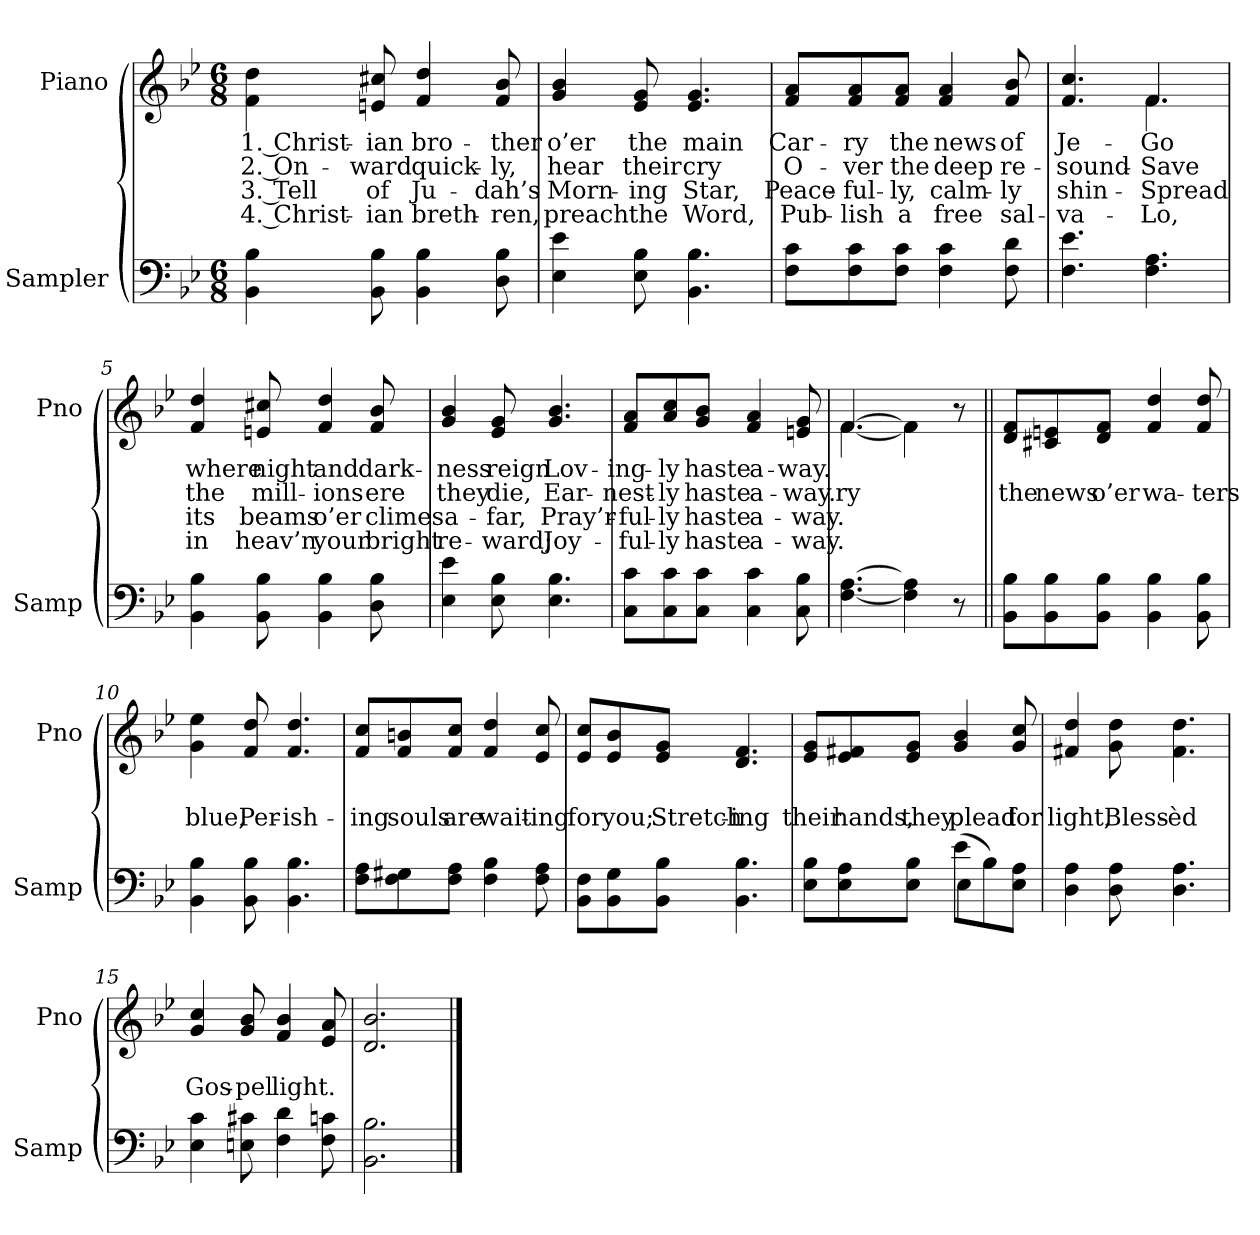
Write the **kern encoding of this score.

**kern	**kern	**text	**text	**text	**text
*part2	*part1	*part1	*part1	*part1	*part1
*staff2	*staff1	*staff1	*staff1	*staff1	*staff1
*I"Sampler	*I"Piano	*	*	*	*
*I'Samp	*I'Pno	*	*	*	*
*clefF4	*clefG2	*	*	*	*
*k[b-e-]	*k[b-e-]	*	*	*	*
*B-:	*B-:	*	*	*	*
*M6/8	*M6/8	*	*	*	*
=1	=1	=1	=1	=1	=1
4BB- 4B-	4f\ 4dd\	1. Christ-	2. On-	3. Tell	4. Christ-
8BB- 8B-	8en 8cc#X	-ian	-ward	of	-ian
4BB- 4B-	4f 4dd	bro-	quick-	Ju-	breth-
8D 8B-	8f 8b-	-ther	-ly,	-dah’s	-ren,
=2	=2	=2	=2	=2	=2
4E- 4e-	4g 4b-	o’er	hear	Morn-	preach
8E- 8B-	8e- 8g	the	their	-ing	the
4.BB- 4.B-	4.e- 4.g	main	cry	Star,	Word,
=3	=3	=3	=3	=3	=3
8F\ 8c\L	8f/ 8a/L	Car-	O-	Peace-	Pub-
8F\ 8c\	8f/ 8a/	-ry	-ver	-ful-	-lish
8F\ 8c\J	8f/ 8a/J	the	the	-ly,	a
4F 4c	4f 4a	news	deep	calm-	free
8F 8d	8f 8b-	of	re-	-ly	sal-
=4	=4	=4	=4	=4	=4
*	*^	*	*	*	*
4.F 4.e-	4.f 4.cc	4.ryy	Je-	-sound-	shin-	-va-
4.F 4.A	4.f/	4.f	Go	Save	Spread	Lo,
*	*v	*v	*	*	*	*
=5	=5	=5	=5	=5	=5
4BB- 4B-	4f 4dd	where	the	its	in
8BB- 8B-	8en 8cc#X	night	mill-	beams	heav’n
4BB- 4B-	4f 4dd	and	-ions	o’er	your
8D 8B-	8f 8b-	dark-	ere	climes	bright
=6	=6	=6	=6	=6	=6
4E- 4e-	4g 4b-	-ness	they	a-	re-
8E- 8B-	8e- 8g	reign	die,	-far,	-ward;
4.E- 4.B-	4.g 4.b-	Lov-	Ear-	Pray’r-	Joy-
=7	=7	=7	=7	=7	=7
8C\ 8c\L	8f/ 8a/L	-ing-	-nest-	-ful-	-ful-
8C\ 8c\	8a/ 8cc/	-ly	-ly	-ly	-ly
8C\ 8c\J	8g/ 8b-/J	haste	haste	haste	haste
4C 4c	4f 4a	a-	a-	a-	a-
8C 8B-	8en 8g	-way.	-way.	-way.	-way.
=8	=8	=8	=8	=8	=8
*	*^	*	*	*	*
[4.F [4.A	[4.f/	[4.f	.	-ry	.	.
4F] 4A]	4f\]	4f]	.	.	.	.
8r	8r	8ryy	.	.	.	.
=9||	=9||	=9||	=9||	=9||	=9||	=9||
!	!LO:TX:t=Refrain	!	!	!	!	!
*	*v	*v	*	*	*	*
8BB-\ 8B-\L	8d/ 8f/L	.	the	.	.
8BB-\ 8B-\	8c#X/ 8en/	.	news	.	.
8BB-\ 8B-\J	8d/ 8f/J	.	o’er	.	.
4BB- 4B-	4f 4dd	.	wa-	.	.
8BB- 8B-	8f 8dd	.	-ters	.	.
=10	=10	=10	=10	=10	=10
4BB- 4B-	4g 4ee-	.	blue,	.	.
8BB- 8B-	8f 8dd	.	Per-	.	.
4.BB- 4.B-	4.f 4.dd	.	-ish-	.	.
=11	=11	=11	=11	=11	=11
8F\ 8A\L	8f/ 8cc/L	.	-ing	.	.
8F\ 8G#X\	8f/ 8bn/	.	souls	.	.
8F\ 8A\J	8f/ 8cc/J	.	are	.	.
4F 4B-	4f 4dd	.	wait-	.	.
8F 8A	8e- 8cc	.	-ing	.	.
=12	=12	=12	=12	=12	=12
8BB-\ 8F\L	8e-/ 8cc/L	.	for	.	.
8BB-\ 8G\	8e-/ 8b-/	.	you;	.	.
8BB-\ 8B-\J	8e-/ 8g/J	.	Stretch-	.	.
4.BB- 4.B-	4.d 4.f	.	-ing	.	.
=13	=13	=13	=13	=13	=13
*^	*	*	*	*	*
8E-\ 8B-\L	4.ryy	8e-/ 8g/L	.	their	.	.
8E-\ 8A\	.	8e-/ 8f#X/	.	hands,	.	.
8E-\ 8B-\J	.	8e-/ 8g/J	.	they	.	.
(8e-\L	4E-	4g 4b-	.	plead	.	.
8B-\)	.	.	.	.	.	.
8E-\ 8A\J	8ryy	8g 8cc	.	for	.	.
*v	*v	*	*	*	*	*
=14	=14	=14	=14	=14	=14
4D 4A	4f#X 4dd	.	light,	.	.
8D 8A	8g 8dd	.	Bless-	.	.
4.D 4.A	4.f#\ 4.dd\	.	-èd	.	.
=15	=15	=15	=15	=15	=15
4E- 4c	4g 4cc	.	Gos-	.	.
8En 8c#X	8g 8b-	.	-pel	.	.
4F 4d	4f 4b-	.	light.	.	.
8F 8cn	8e- 8a	.	.	.	.
=16	=16	=16	=16	=16	=16
2.BB- 2.B-	2.d 2.b-	.	.	.	.
==	==	==	==	==	==
*-	*-	*-	*-	*-	*-
